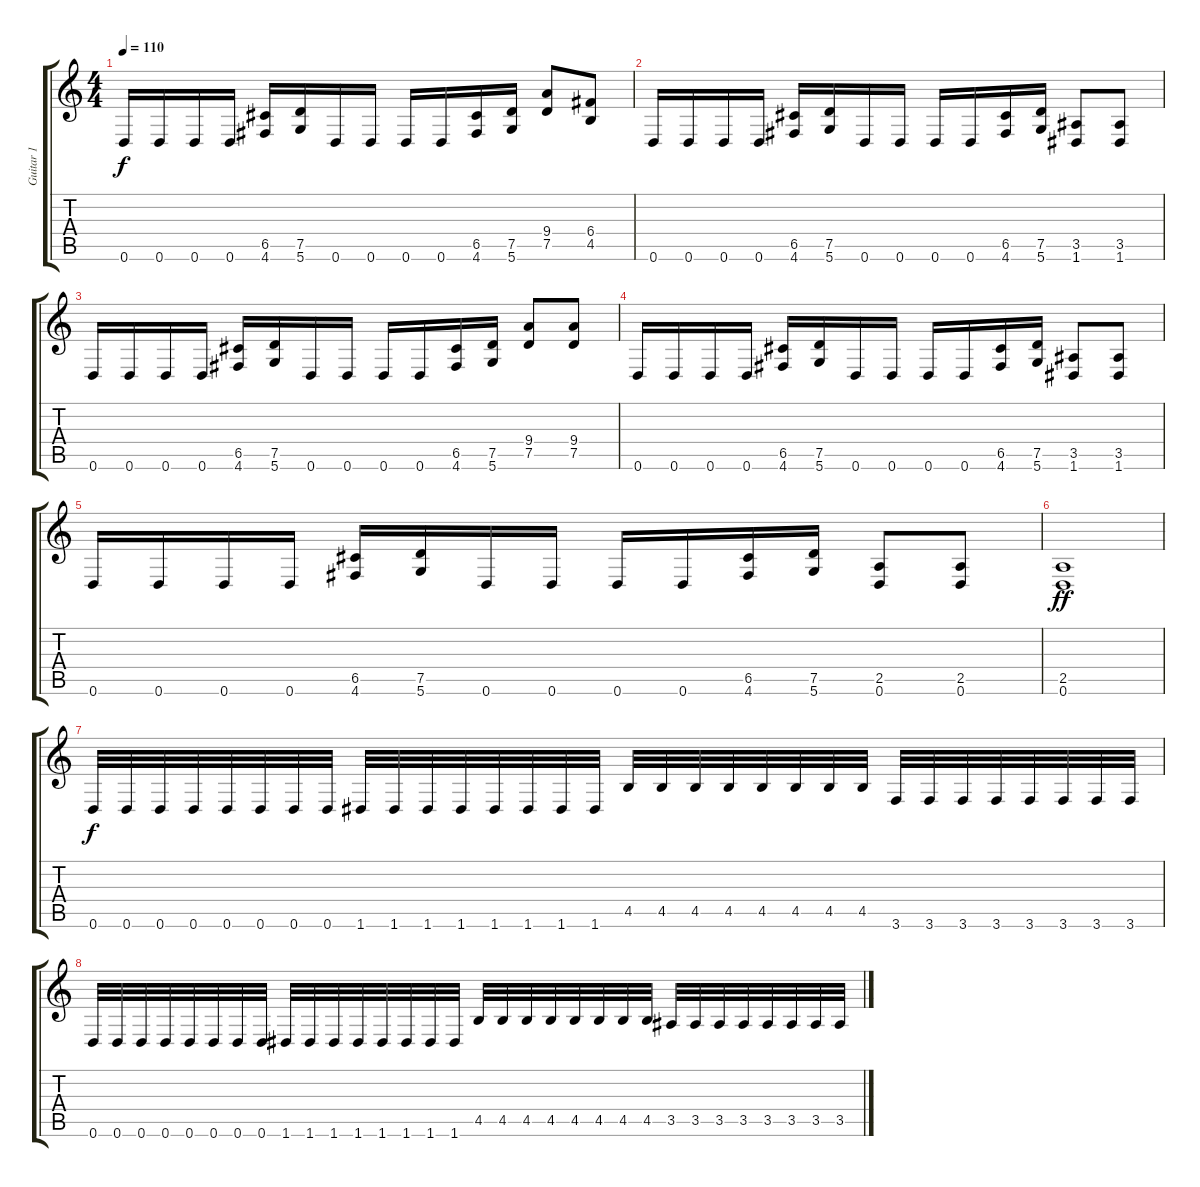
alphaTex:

\track ("Guitar 1" "Guitar 1") {instrument distortionguitar}
\staff {score tabs}
\tuning (D4 A3 F3 C3 G2 D2) {hide}
\ts (4 4)
\tempo 110
\clef g2
\ks c
0.6.16{dy f} 0.6.16 0.6.16 0.6.16 (6.5 4.6).16 (7.5 5.6).16 0.6.16 0.6.16 0.6.16 0.6.16 (6.5 4.6).16 (7.5 5.6).16 (9.4 7.5).8 (6.4 4.5).8 |
0.6.16 0.6.16 0.6.16 0.6.16 (6.5 4.6).16 (7.5 5.6).16 0.6.16 0.6.16 0.6.16 0.6.16 (6.5 4.6).16 (7.5 5.6).16 (3.5 1.6).8 (3.5 1.6).8 |
0.6.16 0.6.16 0.6.16 0.6.16 (6.5 4.6).16 (7.5 5.6).16 0.6.16 0.6.16 0.6.16 0.6.16 (6.5 4.6).16 (7.5 5.6).16 (9.4 7.5).8 (9.4 7.5).8 |
0.6.16 0.6.16 0.6.16 0.6.16 (6.5 4.6).16 (7.5 5.6).16 0.6.16 0.6.16 0.6.16 0.6.16 (6.5 4.6).16 (7.5 5.6).16 (3.5 1.6).8 (3.5 1.6).8 |
0.6.16 0.6.16 0.6.16 0.6.16 (6.5 4.6).16 (7.5 5.6).16 0.6.16 0.6.16 0.6.16 0.6.16 (6.5 4.6).16 (7.5 5.6).16 (2.5 0.6).8 (2.5 0.6).8 |
(2.5 0.6).1{dy ff} |
0.6.32{dy f} 0.6.32 0.6.32 0.6.32 0.6.32 0.6.32 0.6.32 0.6.32 1.6.32 1.6.32 1.6.32 1.6.32 1.6.32 1.6.32 1.6.32 1.6.32 4.5.32 4.5.32 4.5.32 4.5.32 4.5.32 4.5.32 4.5.32 4.5.32 3.6.32 3.6.32 3.6.32 3.6.32 3.6.32 3.6.32 3.6.32 3.6.32 |
0.6.32 0.6.32 0.6.32 0.6.32 0.6.32 0.6.32 0.6.32 0.6.32 1.6.32 1.6.32 1.6.32 1.6.32 1.6.32 1.6.32 1.6.32 1.6.32 4.5.32 4.5.32 4.5.32 4.5.32 4.5.32 4.5.32 4.5.32 4.5.32 3.5.32 3.5.32 3.5.32 3.5.32 3.5.32 3.5.32 3.5.32 3.5.32
